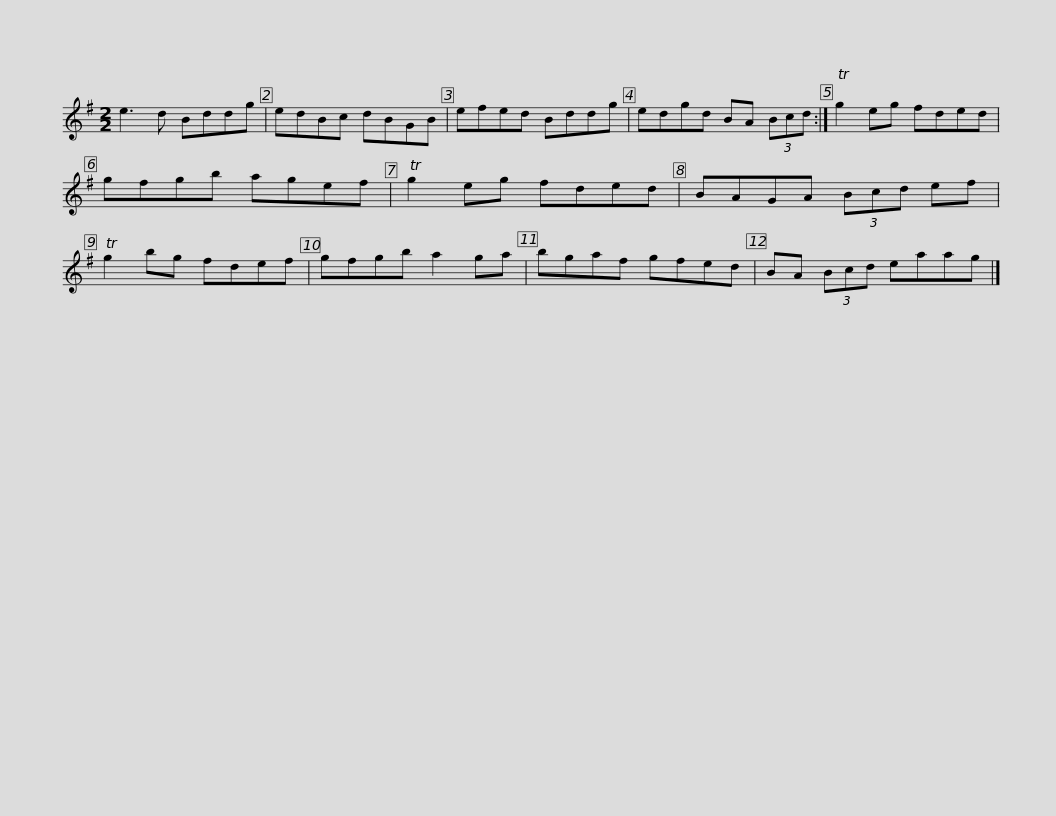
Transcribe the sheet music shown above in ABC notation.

X:1
L:1/8
M:2/2
I:linebreak $
K:G
V:1 treble
V:1
 e3 d Bddg | edBc dBGB | efed Bddg | edgd BA (3Bcd :| Tg2 eg fded |$ %5
 gfgb agef | Tg2 eg fded | BAGA (3Bcd ef | Tg2 bg fdef | gfgb a2 ga |$ %10
 bgaf gfed | BA (3Bcd eaag |] %12
